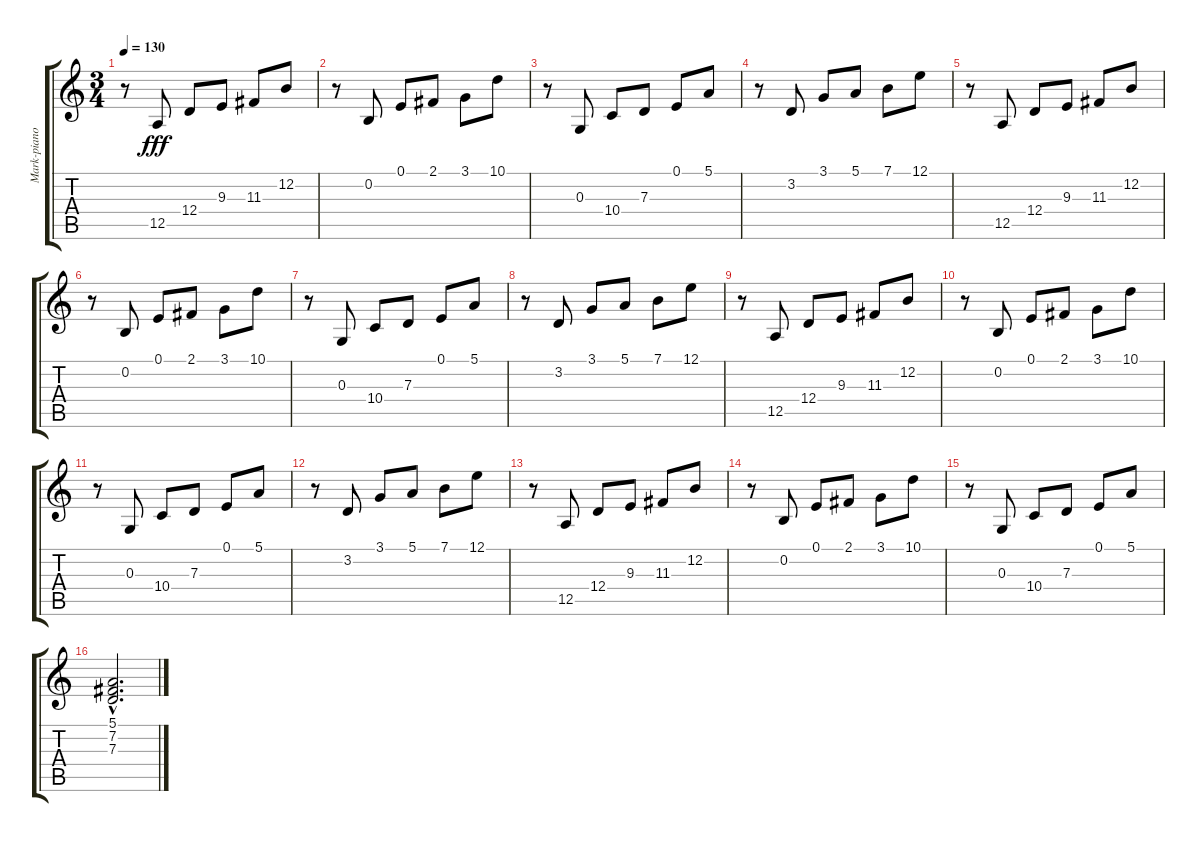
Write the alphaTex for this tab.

\track ("Mark-piano" "Mark-piano") {instrument acousticgrandpiano}
\staff {score tabs}
\tuning (E4 B3 G3 D3 A2 E2) {hide}
\ts (3 4)
\tempo 130
\clef g2
\ks c
r.8{dy fff} 12.5.8 12.4.8 9.3.8 11.3.8 12.2.8 |
r.8 0.2.8 0.1.8 2.1.8 3.1.8 10.1.8 |
r.8 0.3.8 10.4.8 7.3.8 0.1.8 5.1.8 |
r.8 3.2.8 3.1.8 5.1.8 7.1.8 12.1.8 |
r.8 12.5.8 12.4.8 9.3.8 11.3.8 12.2.8 |
r.8 0.2.8 0.1.8 2.1.8 3.1.8 10.1.8 |
r.8 0.3.8 10.4.8 7.3.8 0.1.8 5.1.8 |
r.8 3.2.8 3.1.8 5.1.8 7.1.8 12.1.8 |
r.8 12.5.8 12.4.8 9.3.8 11.3.8 12.2.8 |
r.8 0.2.8 0.1.8 2.1.8 3.1.8 10.1.8 |
r.8 0.3.8 10.4.8 7.3.8 0.1.8 5.1.8 |
r.8 3.2.8 3.1.8 5.1.8 7.1.8 12.1.8 |
r.8 12.5.8 12.4.8 9.3.8 11.3.8 12.2.8 |
r.8 0.2.8 0.1.8 2.1.8 3.1.8 10.1.8 |
r.8 0.3.8 10.4.8 7.3.8 0.1.8 5.1.8 |
(5.1{hac} 7.2{hac} 7.3{hac}).2{d}
